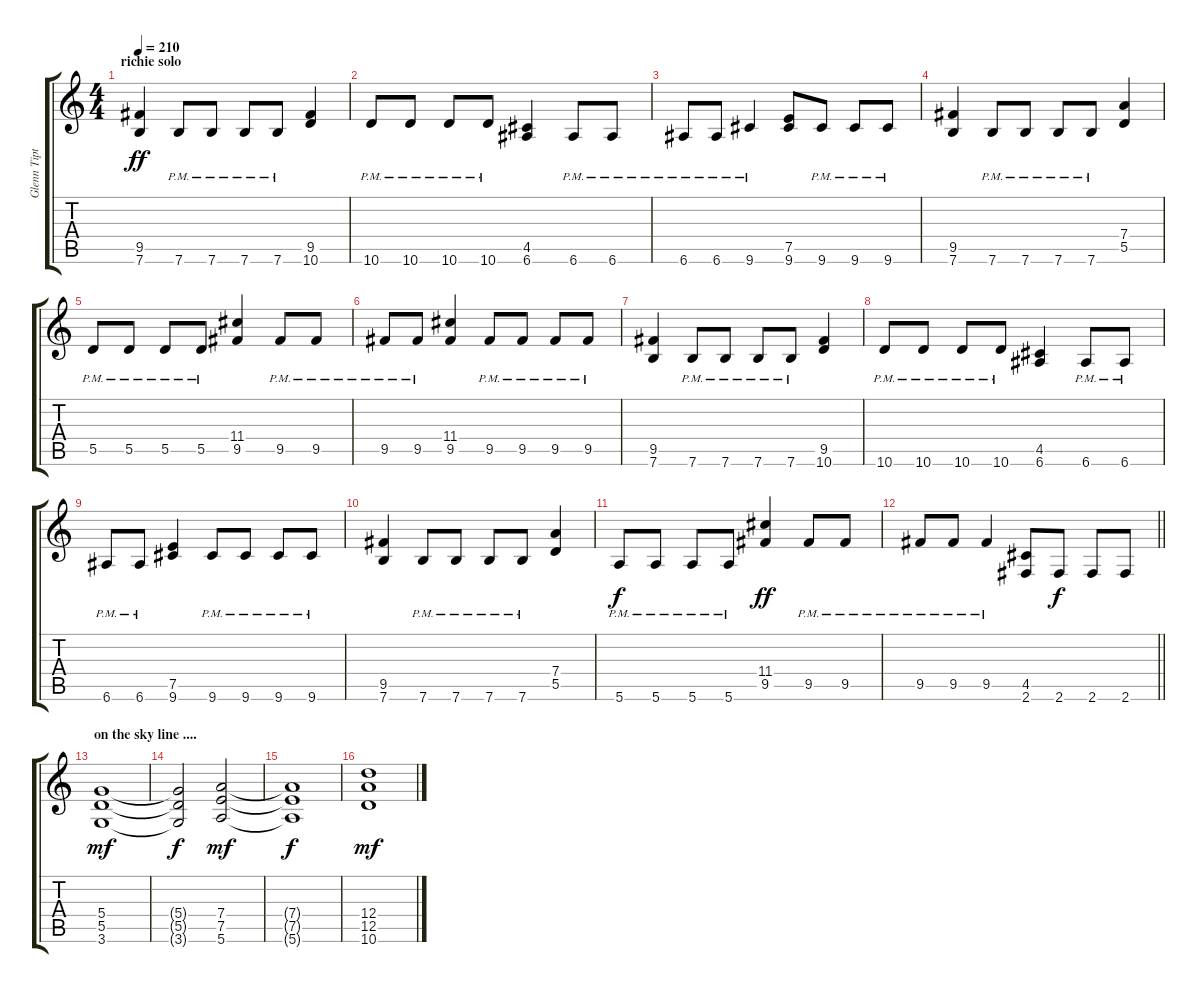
\track ("Glenn Tipton" "Glenn Tipt") {instrument distortionguitar}
\staff {score tabs}
\tuning (E4 B3 G3 D3 A2 E2) {hide}
\ts (4 4)
\section ("" "richie solo")
\tempo 210
\clef g2
\ks c
(9.5 7.6).4{dy ff volume 9} 7.6{pm}.8 7.6{pm}.8 7.6{pm}.8 7.6{pm}.8 (9.5 10.6).4 |
10.6{pm}.8 10.6{pm}.8 10.6{pm}.8 10.6{pm}.8 (4.5 6.6).4 6.6{pm}.8 6.6{pm}.8 |
6.6{pm}.8 6.6{pm}.8 9.6{pm}.4 (7.5 9.6).8 9.6{pm}.8 9.6{pm}.8 9.6{pm}.8 |
(9.5 7.6).4 7.6{pm}.8 7.6{pm}.8 7.6{pm}.8 7.6{pm}.8 (7.4 5.5).4 |
5.5{pm}.8 5.5{pm}.8 5.5{pm}.8 5.5{pm}.8 (11.4 9.5).4 9.5{pm}.8 9.5{pm}.8 |
9.5{pm}.8 9.5{pm}.8 (11.4 9.5).4 9.5{pm}.8 9.5{pm}.8 9.5{pm}.8 9.5{pm}.8 |
(9.5 7.6).4 7.6{pm}.8 7.6{pm}.8 7.6{pm}.8 7.6{pm}.8 (9.5 10.6).4 |
10.6{pm}.8 10.6{pm}.8 10.6{pm}.8 10.6{pm}.8 (4.5 6.6).4 6.6{pm}.8 6.6{pm}.8 |
6.6{pm}.8 6.6{pm}.8 (7.5 9.6).4 9.6{pm}.8 9.6{pm}.8 9.6{pm}.8 9.6{pm}.8 |
(9.5 7.6).4 7.6{pm}.8 7.6{pm}.8 7.6{pm}.8 7.6{pm}.8 (7.4 5.5).4 |
5.6{pm}.8{dy f} 5.6{pm}.8 5.6{pm}.8 5.6{pm}.8 (11.4 9.5).4{dy ff} 9.5{pm}.8 9.5{pm}.8 |
\barLineRight lightlight
9.5{pm}.8 9.5{pm}.8 9.5{pm}.4 (4.5 2.6).8 2.6.8{dy f} 2.6.8 2.6.8 |
\section ("" "on the sky line ....")
(5.4 5.5 3.6).1{dy mf} |
(5.4{t} 5.5{t} 3.6{t}).2{dy f} (7.4 7.5 5.6).2{dy mf} |
(7.4{t} 7.5{t} 5.6{t}).1{dy f} |
(12.4 12.5 10.6).1{dy mf}
